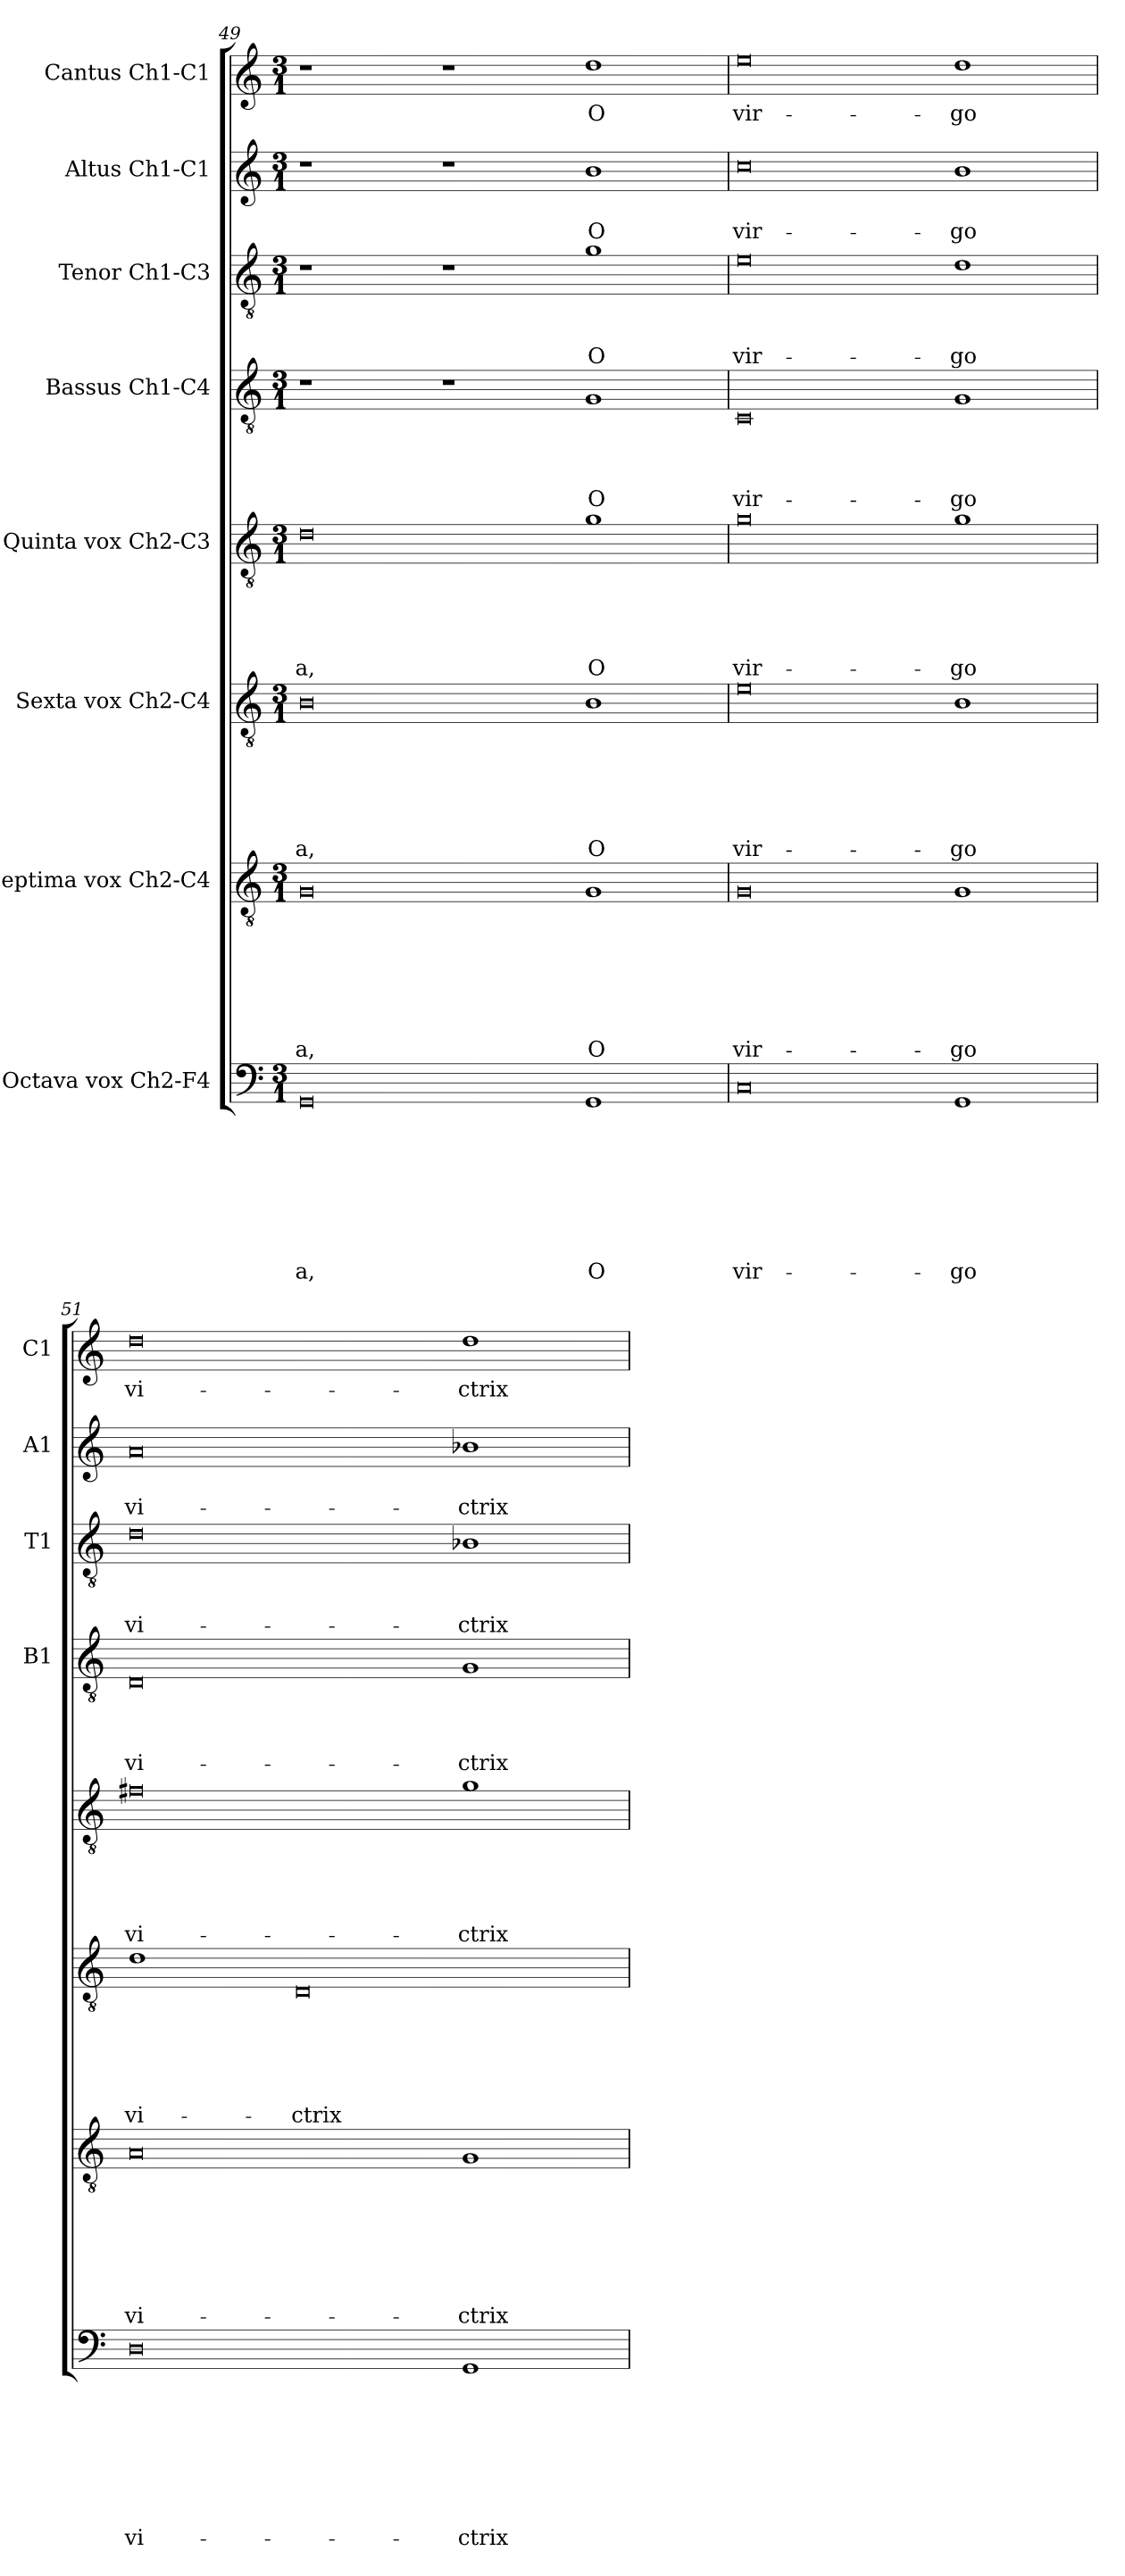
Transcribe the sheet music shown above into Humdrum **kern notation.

**kern	**text	**text	**text	**text	**text	**text	**text	**text	**kern	**text	**text	**text	**text	**text	**text	**text	**kern	**text	**text	**text	**text	**text	**text	**kern	**text	**text	**text	**text	**text	**kern	**text	**text	**text	**text	**kern	**text	**text	**text	**kern	**text	**text	**kern	**text
*part8	*part8	*part8	*part8	*part8	*part8	*part8	*part8	*part8	*part7	*part7	*part7	*part7	*part7	*part7	*part7	*part7	*part6	*part6	*part6	*part6	*part6	*part6	*part6	*part5	*part5	*part5	*part5	*part5	*part5	*part4	*part4	*part4	*part4	*part4	*part3	*part3	*part3	*part3	*part2	*part2	*part2	*part1	*part1
*staff8	*staff8	*staff8	*staff8	*staff8	*staff8	*staff8	*staff8	*staff8	*staff7	*staff7	*staff7	*staff7	*staff7	*staff7	*staff7	*staff7	*staff6	*staff6	*staff6	*staff6	*staff6	*staff6	*staff6	*staff5	*staff5	*staff5	*staff5	*staff5	*staff5	*staff4	*staff4	*staff4	*staff4	*staff4	*staff3	*staff3	*staff3	*staff3	*staff2	*staff2	*staff2	*staff1	*staff1
*I"Octava vox Ch2-F4	*	*	*	*	*	*	*	*	*I"Septima vox Ch2-C4	*	*	*	*	*	*	*	*I"Sexta vox Ch2-C4	*	*	*	*	*	*	*I"Quinta vox Ch2-C3	*	*	*	*	*	*I"Bassus Ch1-C4	*	*	*	*	*I"Tenor Ch1-C3	*	*	*	*I"Altus Ch1-C1	*	*	*I"Cantus Ch1-C1	*
*	*	*	*	*	*	*	*	*	*	*	*	*	*	*	*	*	*	*	*	*	*	*	*	*	*	*	*	*	*	*I'B1	*	*	*	*	*I'T1	*	*	*	*I'A1	*	*	*I'C1	*
*clefF4	*	*	*	*	*	*	*	*	*clefGv2	*	*	*	*	*	*	*	*clefGv2	*	*	*	*	*	*	*clefGv2	*	*	*	*	*	*clefGv2	*	*	*	*	*clefGv2	*	*	*	*clefG2	*	*	*clefG2	*
*k[]	*	*	*	*	*	*	*	*	*k[]	*	*	*	*	*	*	*	*k[]	*	*	*	*	*	*	*k[]	*	*	*	*	*	*k[]	*	*	*	*	*k[]	*	*	*	*k[]	*	*	*k[]	*
*C:	*	*	*	*	*	*	*	*	*C:	*	*	*	*	*	*	*	*C:	*	*	*	*	*	*	*C:	*	*	*	*	*	*C:	*	*	*	*	*C:	*	*	*	*C:	*	*	*C:	*
*M3/1	*	*	*	*	*	*	*	*	*M3/1	*	*	*	*	*	*	*	*M3/1	*	*	*	*	*	*	*M3/1	*	*	*	*	*	*M3/1	*	*	*	*	*M3/1	*	*	*	*M3/1	*	*	*M3/1	*
=49	=49	=49	=49	=49	=49	=49	=49	=49	=49	=49	=49	=49	=49	=49	=49	=49	=49	=49	=49	=49	=49	=49	=49	=49	=49	=49	=49	=49	=49	=49	=49	=49	=49	=49	=49	=49	=49	=49	=49	=49	=49	=49	=49
!	!	!	!	!	!	!	!	!LO:LY:b	!	!	!	!	!	!	!	!LO:LY:b	!	!	!	!	!	!	!LO:LY:b	!	!	!	!	!	!LO:LY:b	!	!	!	!	!	!	!	!	!	!	!	!	!	!
0GG	.	.	.	.	.	.	.	-a,	0G	.	.	.	.	.	.	-a,	0B	.	.	.	.	.	-a,	0d	.	.	.	.	-a,	1r	.	.	.	.	1r	.	.	.	1r	.	.	1r	.
.	.	.	.	.	.	.	.	.	.	.	.	.	.	.	.	.	.	.	.	.	.	.	.	.	.	.	.	.	.	1r	.	.	.	.	1r	.	.	.	1r	.	.	1r	.
!	!	!	!	!	!	!	!	!LO:LY:b	!	!	!	!	!	!	!	!LO:LY:b	!	!	!	!	!	!	!LO:LY:b	!	!	!	!	!	!LO:LY:b	!	!	!	!	!LO:LY:b	!	!	!	!LO:LY:b	!	!	!LO:LY:b	!	!LO:LY:b
1GG	.	.	.	.	.	.	.	O	1G	.	.	.	.	.	.	O	1B	.	.	.	.	.	O	1g	.	.	.	.	O	1G	.	.	.	O	1g	.	.	O	1b	.	O	1dd	O
=50	=50	=50	=50	=50	=50	=50	=50	=50	=50	=50	=50	=50	=50	=50	=50	=50	=50	=50	=50	=50	=50	=50	=50	=50	=50	=50	=50	=50	=50	=50	=50	=50	=50	=50	=50	=50	=50	=50	=50	=50	=50	=50	=50
!	!	!	!	!	!	!	!	!LO:LY:b	!	!	!	!	!	!	!	!LO:LY:b	!	!	!	!	!	!	!LO:LY:b	!	!	!	!	!	!LO:LY:b	!	!	!	!	!LO:LY:b	!	!	!	!LO:LY:b	!	!	!LO:LY:b	!	!LO:LY:b
0C	.	.	.	.	.	.	.	vir-	0G	.	.	.	.	.	.	vir-	0e	.	.	.	.	.	vir-	0g	.	.	.	.	vir-	0C	.	.	.	vir-	0e	.	.	vir-	0cc	.	vir-	0ee	vir-
!	!	!	!	!	!	!	!	!LO:LY:b	!	!	!	!	!	!	!	!LO:LY:b	!	!	!	!	!	!	!LO:LY:b	!	!	!	!	!	!LO:LY:b	!	!	!	!	!LO:LY:b	!	!	!	!LO:LY:b	!	!	!LO:LY:b	!	!LO:LY:b
1GG	.	.	.	.	.	.	.	-go	1G	.	.	.	.	.	.	-go	1B	.	.	.	.	.	-go	1g	.	.	.	.	-go	1G	.	.	.	-go	1d	.	.	-go	1b	.	-go	1dd	-go
!!LO:PB:g=z
=51	=51	=51	=51	=51	=51	=51	=51	=51	=51	=51	=51	=51	=51	=51	=51	=51	=51	=51	=51	=51	=51	=51	=51	=51	=51	=51	=51	=51	=51	=51	=51	=51	=51	=51	=51	=51	=51	=51	=51	=51	=51	=51	=51
!	!	!	!	!	!	!	!	!LO:LY:b	!	!	!	!	!	!	!	!LO:LY:b	!	!	!	!	!	!	!LO:LY:b	!	!	!	!	!	!LO:LY:b	!	!	!	!	!LO:LY:b	!	!	!	!LO:LY:b	!	!	!LO:LY:b	!	!LO:LY:b
0D	.	.	.	.	.	.	.	vi-	0A	.	.	.	.	.	.	vi-	1d	.	.	.	.	.	vi-	0f#X	.	.	.	.	vi-	0D	.	.	.	vi-	0d	.	.	vi-	0a	.	vi-	0dd	vi-
!	!	!	!	!	!	!	!	!	!	!	!	!	!	!	!	!	!	!	!	!	!	!	!LO:LY:b	!	!	!	!	!	!	!	!	!	!	!	!	!	!	!	!	!	!	!	!
.	.	.	.	.	.	.	.	.	.	.	.	.	.	.	.	.	0D	.	.	.	.	.	-ctrix	.	.	.	.	.	.	.	.	.	.	.	.	.	.	.	.	.	.	.	.
!	!	!	!	!	!	!	!	!LO:LY:b	!	!	!	!	!	!	!	!LO:LY:b	!	!	!	!	!	!	!	!	!	!	!	!	!LO:LY:b	!	!	!	!	!LO:LY:b	!	!	!	!LO:LY:b	!	!	!LO:LY:b	!	!LO:LY:b
1GG	.	.	.	.	.	.	.	-ctrix	1G	.	.	.	.	.	.	-ctrix	.	.	.	.	.	.	.	1g	.	.	.	.	-ctrix	1G	.	.	.	-ctrix	1B-X	.	.	-ctrix	1b-X	.	-ctrix	1dd	-ctrix
=	=	=	=	=	=	=	=	=	=	=	=	=	=	=	=	=	=	=	=	=	=	=	=	=	=	=	=	=	=	=	=	=	=	=	=	=	=	=	=	=	=	=	=
*-	*-	*-	*-	*-	*-	*-	*-	*-	*-	*-	*-	*-	*-	*-	*-	*-	*-	*-	*-	*-	*-	*-	*-	*-	*-	*-	*-	*-	*-	*-	*-	*-	*-	*-	*-	*-	*-	*-	*-	*-	*-	*-	*-
